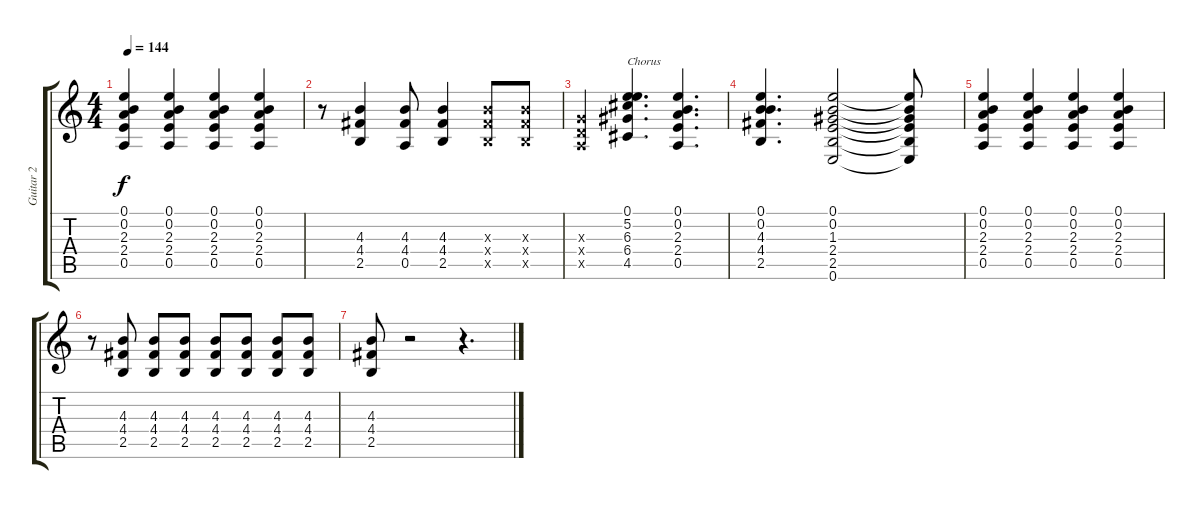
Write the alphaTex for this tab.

\track ("Guitar 2" "Guitar 2") {instrument distortionguitar}
\staff {score tabs}
\tuning (E4 B3 G3 D3 A2 E2) {hide}
\ts (4 4)
\tempo 144
\clef g2
\ks c
(0.1 0.2 2.3 2.4 0.5).4{dy f} (0.1 0.2 2.3 2.4 0.5).4 (0.1 0.2 2.3 2.4 0.5).4 (0.1 0.2 2.3 2.4 0.5).4 |
r.8 (4.3 4.4 2.5).4 (4.3 4.4 0.5).8 (4.3 4.4 2.5).4 (4.3{x} 4.4{x} 2.5{x}).8 (4.3{x} 4.4{x} 2.5{x}).8 |
(0.3{x} 0.4{x} 0.5{x}).4 (0.1 5.2 6.3 6.4 4.5).4{d txt "Chorus"} (0.1 0.2 2.3 2.4 0.5).4{d} |
(0.1 0.2 4.3 4.4 2.5).4{d} (0.1 0.2 1.3 2.4 2.5 0.6).2 (0.1{t} 0.2{t} 1.3{t} 2.4{t} 2.5{t} 0.6{t}).8 |
(0.1 0.2 2.3 2.4 0.5).4 (0.1 0.2 2.3 2.4 0.5).4 (0.1 0.2 2.3 2.4 0.5).4 (0.1 0.2 2.3 2.4 0.5).4 |
r.8 (4.3 4.4 2.5).8 (4.3 4.4 2.5).8 (4.3 4.4 2.5).8 (4.3 4.4 2.5).8 (4.3 4.4 2.5).8 (4.3 4.4 2.5).8 (4.3 4.4 2.5).8 |
(4.3 4.4 2.5).8 r.2 r.4{d}
